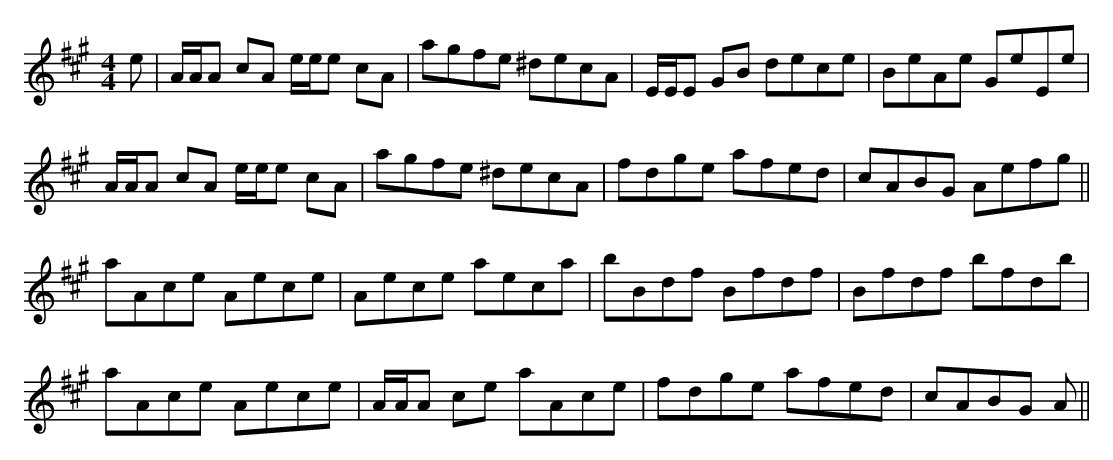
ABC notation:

X:1
M:4/4
K:A
e|A/A/A cA e/e/e cA|agfe ^decA|E/E/E GB dece|BeAe GeEe|
A/A/A cA e/e/e cA|agfe ^decA|fdge afed|cABG Aefg||
aAce Aece|Aece aeca|bBdf Bfdf|Bfdf bfdb|
aAce Aece|A/A/A ce aAce|fdge afed|cABG A||
